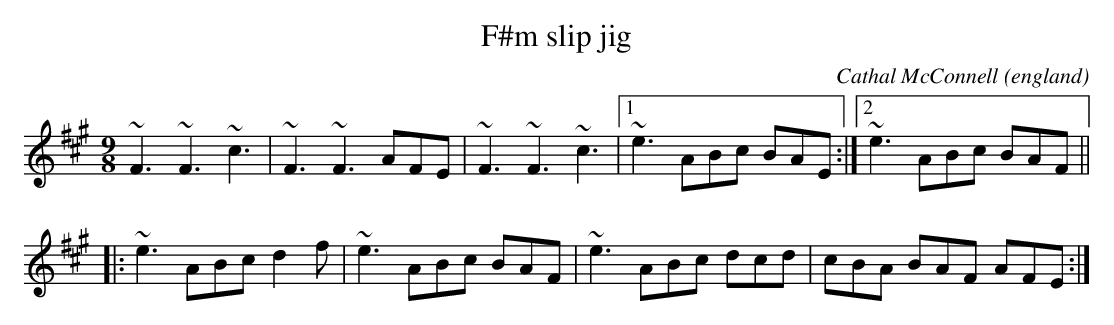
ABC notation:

X:1
T:F#m slip jig
O:england
M:9/8
L:1/8
C:Cathal McConnell
K:F#m
~F3 ~F3 ~c3|~F3 ~F3 AFE|~F3 ~F3 ~c3|1 ~e3 ABc BAE:|2 ~e3 ABc BAF||
|:~e3 ABc d2f|~e3 ABc BAF|~e3 ABc dcd|cBA BAF AFE:|
